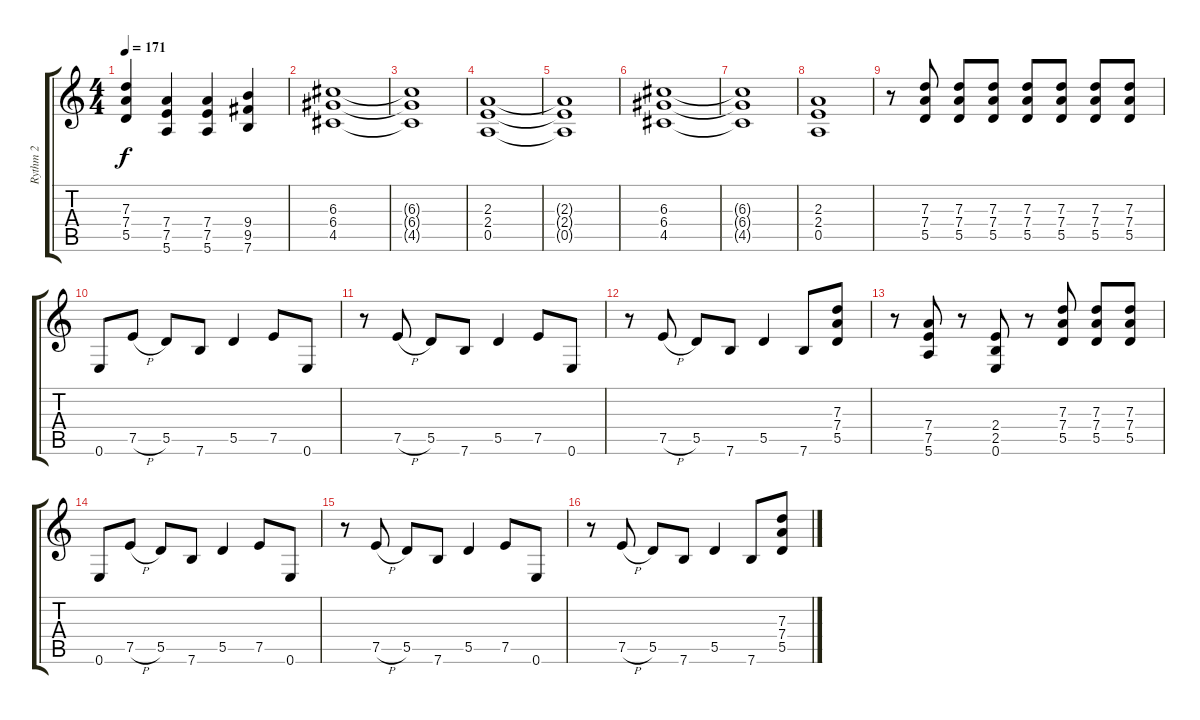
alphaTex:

\track ("Rythm 2" "Rythm 2") {instrument overdrivenguitar}
\staff {score tabs}
\tuning (E4 B3 G3 D3 A2 E2) {hide}
\ts (4 4)
\tempo 171
\clef g2
\ks c
(7.3 7.4 5.5).4{dy f} (7.4 7.5 5.6).4 (7.4 7.5 5.6).4 (9.4 9.5 7.6).4 |
(6.3 6.4 4.5).1 |
(6.3{t} 6.4{t} 4.5{t}).1 |
(2.3 2.4 0.5).1 |
(2.3{t} 2.4{t} 0.5{t}).1 |
(6.3 6.4 4.5).1 |
(6.3{t} 6.4{t} 4.5{t}).1 |
(2.3 2.4 0.5).1 |
r.8 (7.3 7.4 5.5).8 (7.3 7.4 5.5).8 (7.3 7.4 5.5).8 (7.3 7.4 5.5).8 (7.3 7.4 5.5).8 (7.3 7.4 5.5).8 (7.3 7.4 5.5).8 |
0.6.8 7.5{h}.8 5.5.8 7.6.8 5.5.4 7.5.8 0.6.8 |
r.8 7.5{h}.8 5.5.8 7.6.8 5.5.4 7.5.8 0.6.8 |
r.8 7.5{h}.8 5.5.8 7.6.8 5.5.4 7.6.8 (7.3 7.4 5.5).8 |
r.8 (7.4 7.5 5.6).8 r.8 (2.4 2.5 0.6).8 r.8 (7.3 7.4 5.5).8 (7.3 7.4 5.5).8 (7.3 7.4 5.5).8 |
0.6.8 7.5{h}.8 5.5.8 7.6.8 5.5.4 7.5.8 0.6.8 |
r.8 7.5{h}.8 5.5.8 7.6.8 5.5.4 7.5.8 0.6.8 |
r.8 7.5{h}.8 5.5.8 7.6.8 5.5.4 7.6.8 (7.3 7.4 5.5).8
